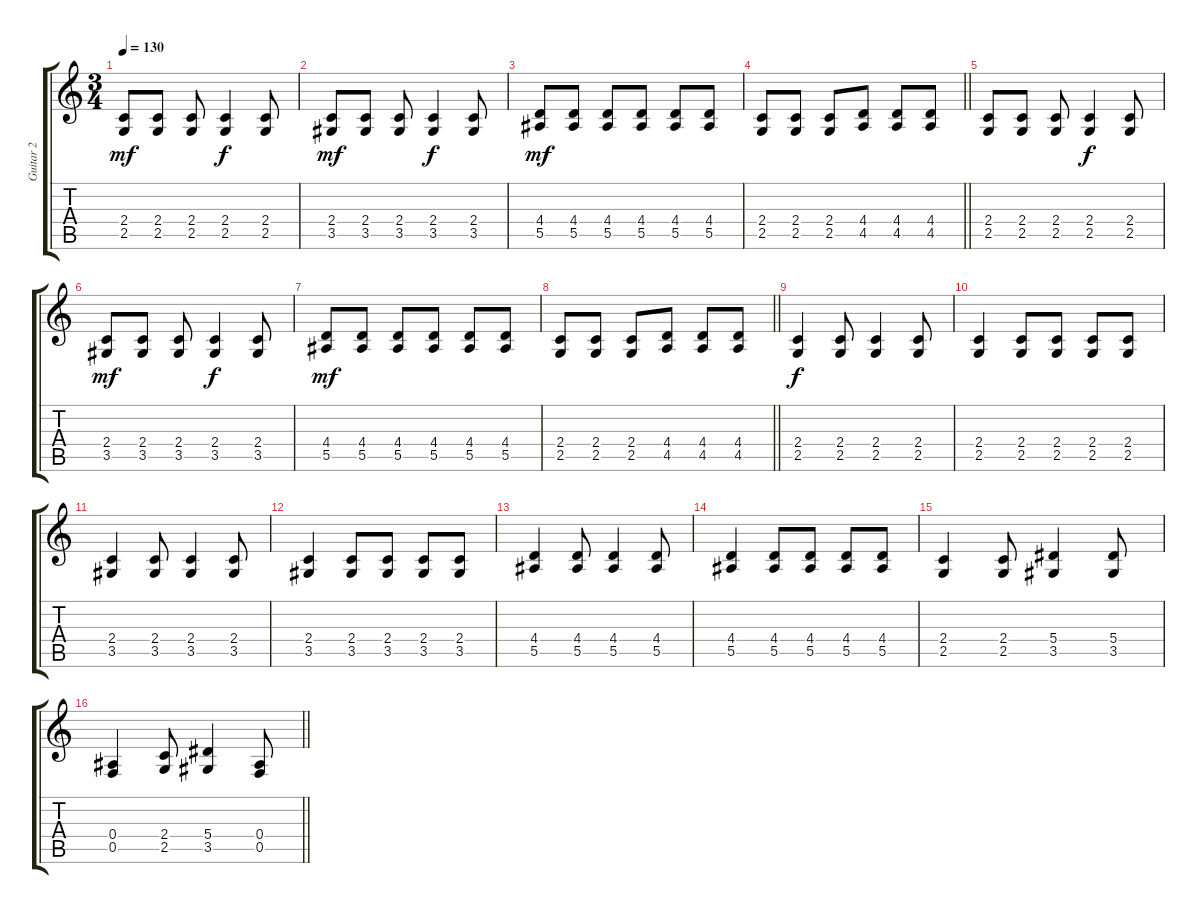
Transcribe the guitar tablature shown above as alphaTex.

\track ("Guitar 2" "Guitar 2") {instrument distortionguitar}
\staff {score tabs}
\tuning (C4 G3 Eb3 Bb2 F2 C2) {hide}
\ts (3 4)
\section ("" "")
\tempo 130
\clef g2
\ks c
(2.4 2.5).8{dy mf} (2.4 2.5).8 (2.4 2.5).8 (2.4 2.5).4{dy f} (2.4 2.5).8 |
(2.4 3.5).8{dy mf} (2.4 3.5).8 (2.4 3.5).8 (2.4 3.5).4{dy f} (2.4 3.5).8 |
(4.4 5.5).8{dy mf} (4.4 5.5).8 (4.4 5.5).8 (4.4 5.5).8 (4.4 5.5).8 (4.4 5.5).8 |
\barLineRight lightlight
(2.4 2.5).8 (2.4 2.5).8 (2.4 2.5).8 (4.4 4.5).8 (4.4 4.5).8 (4.4 4.5).8 |
(2.4 2.5).8 (2.4 2.5).8 (2.4 2.5).8 (2.4 2.5).4{dy f} (2.4 2.5).8 |
(2.4 3.5).8{dy mf} (2.4 3.5).8 (2.4 3.5).8 (2.4 3.5).4{dy f} (2.4 3.5).8 |
(4.4 5.5).8{dy mf} (4.4 5.5).8 (4.4 5.5).8 (4.4 5.5).8 (4.4 5.5).8 (4.4 5.5).8 |
\barLineRight lightlight
(2.4 2.5).8 (2.4 2.5).8 (2.4 2.5).8 (4.4 4.5).8 (4.4 4.5).8 (4.4 4.5).8 |
\section ("" "")
(2.4 2.5).4{dy f} (2.4 2.5).8 (2.4 2.5).4 (2.4 2.5).8 |
(2.4 2.5).4 (2.4 2.5).8 (2.4 2.5).8 (2.4 2.5).8 (2.4 2.5).8 |
(2.4 3.5).4 (2.4 3.5).8 (2.4 3.5).4 (2.4 3.5).8 |
(2.4 3.5).4 (2.4 3.5).8 (2.4 3.5).8 (2.4 3.5).8 (2.4 3.5).8 |
(4.4 5.5).4 (4.4 5.5).8 (4.4 5.5).4 (4.4 5.5).8 |
(4.4 5.5).4 (4.4 5.5).8 (4.4 5.5).8 (4.4 5.5).8 (4.4 5.5).8 |
(2.4 2.5).4 (2.4 2.5).8 (5.4 3.5).4 (5.4 3.5).8 |
\barLineRight lightlight
(0.4 0.5).4 (2.4 2.5).8 (5.4 3.5).4 (0.4 0.5).8
